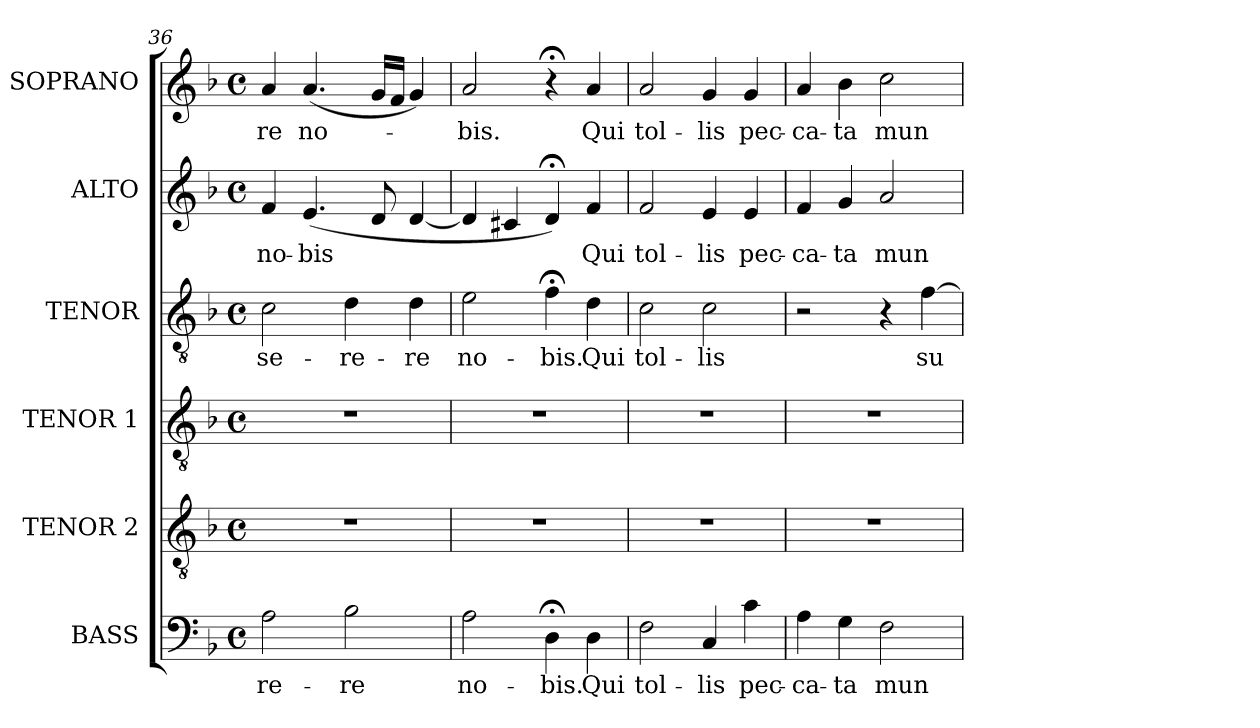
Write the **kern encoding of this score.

**kern	**text	**kern	**kern	**kern	**text	**kern	**text	**kern	**text
*part6	*part6	*part5	*part4	*part3	*part3	*part2	*part2	*part1	*part1
*staff6	*staff6	*staff5	*staff4	*staff3	*staff3	*staff2	*staff2	*staff1	*staff1
*I"BASS	*	*I"TENOR 2	*I"TENOR 1	*I"TENOR	*	*I"ALTO	*	*I"SOPRANO	*
*I'B.	*	*I'T2.	*I'T1.	*I'T.	*	*I'A.	*	*I'S.	*
*clefF4	*	*clefGv2	*clefGv2	*clefGv2	*	*clefG2	*	*clefG2	*
*	*	*ITrd7c12	*ITrd7c12	*ITrd7c12	*	*	*	*	*
*k[b-]	*	*k[b-]	*k[b-]	*k[b-]	*	*k[b-]	*	*k[b-]	*
*F:	*	*F:	*F:	*F:	*	*F:	*	*F:	*
*M4/4	*	*M4/4	*M4/4	*M4/4	*	*M4/4	*	*M4/4	*
*met(c)	*	*met(c)	*met(c)	*met(c)	*	*met(c)	*	*met(c)	*
=36	=36	=36	=36	=36	=36	=36	=36	=36	=36
!	!LO:LY:b:color=#000000	!	!	!	!	!	!	!	!
!	!	!	!	!	!LO:LY:b:color=#000000	!	!	!	!
!	!	!	!	!	!	!	!LO:LY:b:color=#000000	!	!
!	!	!	!	!	!	!	!	!	!LO:LY:b:color=#000000
2Ai\	-re-	1r	1r	2Ci\	-se-	4fi/	no-	4ai/	-re
!	!	!	!	!	!	!	!LO:LY:b:color=#000000	!	!
!	!	!	!	!	!	!	!	!	!LO:LY:b:color=#000000
.	.	.	.	.	.	(4.ei/	-bis	(4.ai/	no-
!	!LO:LY:b:color=#000000	!	!	!	!	!	!	!	!
!	!	!	!	!	!LO:LY:b:color=#000000	!	!	!	!
2B-i\	-re	.	.	4Di\	-re-	.	.	.	.
.	.	.	.	.	.	8di/	.	16gi/LL	.
.	.	.	.	.	.	.	.	16fi/JJ	.
!	!	!	!	!	!LO:LY:b:color=#000000	!	!	!	!
.	.	.	.	4Di\	-re	[4di/	.	4gi/)	.
=37	=37	=37	=37	=37	=37	=37	=37	=37	=37
!	!LO:LY:b:color=#000000	!	!	!	!	!	!	!	!
!	!	!	!	!	!LO:LY:b:color=#000000	!	!	!	!
!	!	!	!	!	!	!	!	!	!LO:LY:b:color=#000000
2Ai\	no-	1r	1r	2Ei\	no-	4di/]	.	2ai/	-bis.
.	.	.	.	.	.	4c#Xi/	.	.	.
!	!LO:LY:b:color=#000000	!	!	!	!	!	!	!	!
!	!	!	!	!	!LO:LY:b:color=#000000	!	!	!	!
4D;i\	-bis.	.	.	4F;i\	-bis.	4d;i/)	.	4r;	.
!	!LO:LY:b:color=#000000	!	!	!	!	!	!	!	!
!	!	!	!	!	!LO:LY:b:color=#000000	!	!	!	!
!	!	!	!	!	!	!	!LO:LY:b:color=#000000	!	!
!	!	!	!	!	!	!	!	!	!LO:LY:b:color=#000000
4Di\	Qui	.	.	4Di\	Qui	4fi/	Qui	4ai/	Qui
=38	=38	=38	=38	=38	=38	=38	=38	=38	=38
!	!LO:LY:b:color=#000000	!	!	!	!	!	!	!	!
!	!	!	!	!	!LO:LY:b:color=#000000	!	!	!	!
!	!	!	!	!	!	!	!LO:LY:b:color=#000000	!	!
!	!	!	!	!	!	!	!	!	!LO:LY:b:color=#000000
2Fi\	tol-	1r	1r	2Ci\	tol-	2fi/	tol-	2ai/	tol-
!	!LO:LY:b:color=#000000	!	!	!	!	!	!	!	!
!	!	!	!	!	!LO:LY:b:color=#000000	!	!	!	!
!	!	!	!	!	!	!	!LO:LY:b:color=#000000	!	!
!	!	!	!	!	!	!	!	!	!LO:LY:b:color=#000000
4Ci/	-lis	.	.	2Ci\	-lis	4ei/	-lis	4gi/	-lis
!	!LO:LY:b:color=#000000	!	!	!	!	!	!	!	!
!	!	!	!	!	!	!	!LO:LY:b:color=#000000	!	!
!	!	!	!	!	!	!	!	!	!LO:LY:b:color=#000000
4ci\	pec-	.	.	.	.	4ei/	pec-	4gi/	pec-
=39	=39	=39	=39	=39	=39	=39	=39	=39	=39
!	!LO:LY:b:color=#000000	!	!	!	!	!	!	!	!
!	!	!	!	!	!	!	!LO:LY:b:color=#000000	!	!
!	!	!	!	!	!	!	!	!	!LO:LY:b:color=#000000
4Ai\	-ca-	1r	1r	2r	.	4fi/	-ca-	4ai/	-ca-
!	!LO:LY:b:color=#000000	!	!	!	!	!	!	!	!
!	!	!	!	!	!	!	!LO:LY:b:color=#000000	!	!
!	!	!	!	!	!	!	!	!	!LO:LY:b:color=#000000
4Gi\	-ta	.	.	.	.	4gi/	-ta	4b-i\	-ta
!	!LO:LY:b:color=#000000	!	!	!	!	!	!	!	!
!	!	!	!	!	!	!	!LO:LY:b:color=#000000	!	!
!	!	!	!	!	!	!	!	!	!LO:LY:b:color=#000000
2Fi\	mun-	.	.	4r	.	2ai/	mun-	2cci\	mun-
!	!	!	!	!	!LO:LY:b:color=#000000	!	!	!	!
.	.	.	.	[4Fi\	su-	.	.	.	.
=	=	=	=	=	=	=	=	=	=
*-	*-	*-	*-	*-	*-	*-	*-	*-	*-
